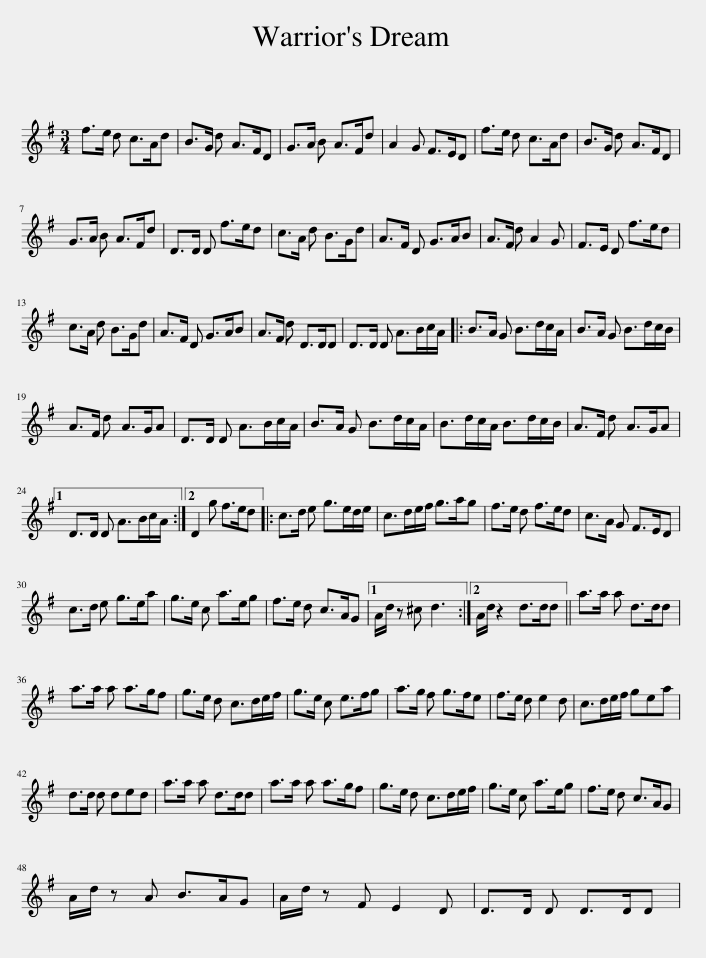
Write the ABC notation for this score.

X:1
L:1/8
M:3/4
I:linebreak $
K:G
V:1 treble
V:1
 f>e d c>Ad | B>G d A>FD | G>A B A>Fd | A2 G F>ED | f>e d c>Ad | %5
 B>G d A>FD |$ G>A B A>Fd | D>D D f>ed | c>A d B>Gd | A>F D G>AB | %10
 A>F d A2 G | F>E D f>ed |$ c>A d B>Gd | A>F D G>AB | A>F d D>DD | %15
 D>D D A>Bc/A/ |: B>A G B>dc/A/ | B>A G B>dc/B/ |$ A>F d A>GA | D>D D A>Bc/A/ | %20
 B>A G B>dc/A/ | B>dc/A/ B>dc/B/ | A>F d A>GA |1$ D>D D A>Bc/A/ :|2 D2 g f>ed |: %25
 c>d e g>ed/e/ | c>de/f/ g>ag | f>e d f>ed | c>A G F>ED |$ c>d e g>ea | %30
 g>e c a>eg | f>e d c>AG |1 A/d/ z ^c d3 :|2 A/d/ z2 d>dd || a>a a d>dd |$ %35
 a>a a a>gf | g>e d c>de/f/ | g>e c e>fg | a>g f g>fe | f>e d e2 d | %40
 c>de/f/ gea |$ d>d d ded | a>a a d>dd | a>a a a>gf | g>e d c>de/f/ | %45
 g>e c a>eg | f>e d c>AG |$ A/d/ z A B>AG | A/d/ z F E2 D | D>D D D>DD | %50
